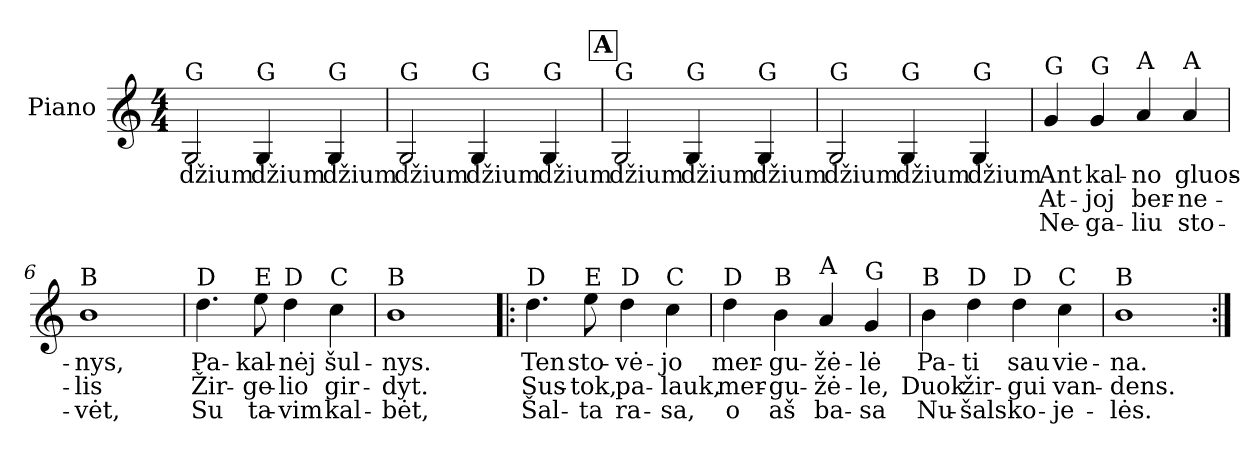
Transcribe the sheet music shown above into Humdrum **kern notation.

**kern	**text	**text	**text
*part1	*part1	*part1	*part1
*staff1	*staff1	*staff1	*staff1
*I"Piano	*	*	*
*I'Pno.	*	*	*
*clefG2	*	*	*
*k[]	*	*	*
*M4/4	*	*	*
=1	=1	=1	=1
!LO:TX:a:t=G	!	!	!
!	!LO:LY:b	!	!
2G/	džium	.	.
!LO:TX:a:t=G	!	!	!
!	!LO:LY:b	!	!
4G/	džium	.	.
!LO:TX:a:t=G	!	!	!
!	!LO:LY:b	!	!
4G/	džium	.	.
=2	=2	=2	=2
!LO:TX:a:t=G	!	!	!
!	!LO:LY:b	!	!
2G/	džium	.	.
!LO:TX:a:t=G	!	!	!
!	!LO:LY:b	!	!
4G/	džium	.	.
!LO:TX:a:t=G	!	!	!
!	!LO:LY:b	!	!
4G/	džium	.	.
!!LO:LB:g=z
!!LO:REH:place=s1:a:B:fs=14:t=A
=3	=3	=3	=3
!LO:TX:a:t=G	!	!	!
!	!LO:LY:b	!	!
2G/	džium	.	.
!LO:TX:a:t=G	!	!	!
!	!LO:LY:b	!	!
4G/	džium	.	.
!LO:TX:a:t=G	!	!	!
!	!LO:LY:b	!	!
4G/	džium	.	.
=4	=4	=4	=4
!LO:TX:a:t=G	!	!	!
!	!LO:LY:b	!	!
2G/	džium	.	.
!LO:TX:a:t=G	!	!	!
!	!LO:LY:b	!	!
4G/	džium	.	.
!LO:TX:a:t=G	!	!	!
!	!LO:LY:b	!	!
4G/	džium	.	.
=5	=5	=5	=5
!LO:TX:a:t=G	!	!	!
!	!LO:LY:b	!LO:LY:b	!LO:LY:b
4g/	Ant	At-	Ne-
!LO:TX:a:t=G	!	!	!
!	!LO:LY:b	!LO:LY:b	!LO:LY:b
4g/	kal-	-joj	-ga-
!LO:TX:a:t=A	!	!	!
!	!LO:LY:b	!LO:LY:b	!LO:LY:b
4a/	-no	ber-	-liu
!LO:TX:a:t=A	!	!	!
!	!LO:LY:b	!LO:LY:b	!LO:LY:b
4a/	gluos-	-ne-	sto-
=6	=6	=6	=6
!LO:TX:a:t=B	!	!	!
!	!LO:LY:b	!LO:LY:b	!LO:LY:b
1b	-nys,	-lis	-vėt,
=7	=7	=7	=7
!LO:TX:a:t=D	!	!	!
!	!LO:LY:b	!LO:LY:b	!LO:LY:b
4.dd\	Pa-	Žir-	Su
!LO:TX:a:t=E	!	!	!
!	!LO:LY:b	!LO:LY:b	!LO:LY:b
8ee\	-kal-	-ge-	ta-
!LO:TX:a:t=D	!	!	!
!	!LO:LY:b	!LO:LY:b	!LO:LY:b
4dd\	-nėj	-lio	-vim
!LO:TX:a:t=C	!	!	!
!	!LO:LY:b	!LO:LY:b	!LO:LY:b
4cc\	šul-	gir-	kal-
=8	=8	=8	=8
!LO:TX:a:t=B	!	!	!
!	!LO:LY:b	!LO:LY:b	!LO:LY:b
1b	-nys.	-dyt.	-bėt,
!!LO:LB:g=z
=9!|:	=9!|:	=9!|:	=9!|:
!LO:TX:a:t=D	!	!	!
!	!LO:LY:b	!LO:LY:b	!LO:LY:b
4.dd\	Ten	Sus-	Šal-
!LO:TX:a:t=E	!	!	!
!	!LO:LY:b	!LO:LY:b	!LO:LY:b
8ee\	sto-	-tok,	-ta
!LO:TX:a:t=D	!	!	!
!	!LO:LY:b	!LO:LY:b	!LO:LY:b
4dd\	-vė-	pa-	ra-
!LO:TX:a:t=C	!	!	!
!	!LO:LY:b	!LO:LY:b	!LO:LY:b
4cc\	-jo	-lauk,	-sa,
=10	=10	=10	=10
!LO:TX:a:t=D	!	!	!
!	!LO:LY:b	!LO:LY:b	!LO:LY:b
4dd\	mer-	mer-	o
!LO:TX:a:t=B	!	!	!
!	!LO:LY:b	!LO:LY:b	!LO:LY:b
4b\	-gu-	-gu-	aš
!LO:TX:a:t=A	!	!	!
!	!LO:LY:b	!LO:LY:b	!LO:LY:b
4a/	-žė-	-žė-	ba-
!LO:TX:a:t=G	!	!	!
!	!LO:LY:b	!LO:LY:b	!LO:LY:b
4g/	-lė	-le,	-sa
=11	=11	=11	=11
!LO:TX:a:t=B	!	!	!
!	!LO:LY:b	!LO:LY:b	!LO:LY:b
4b\	Pa-	Duok	Nu-
!LO:TX:a:t=D	!	!	!
!	!LO:LY:b	!LO:LY:b	!LO:LY:b
4dd\	-ti	žir-	-šals
!LO:TX:a:t=D	!	!	!
!	!LO:LY:b	!LO:LY:b	!LO:LY:b
4dd\	sau	-gui	ko-
!LO:TX:a:t=C	!	!	!
!	!LO:LY:b	!LO:LY:b	!LO:LY:b
4cc\	vie-	van-	-je-
=12	=12	=12	=12
!LO:TX:a:t=B	!	!	!
!	!LO:LY:b	!LO:LY:b	!LO:LY:b
1b	-na.	-dens.	-lės.
=:|!	=:|!	=:|!	=:|!
*-	*-	*-	*-
